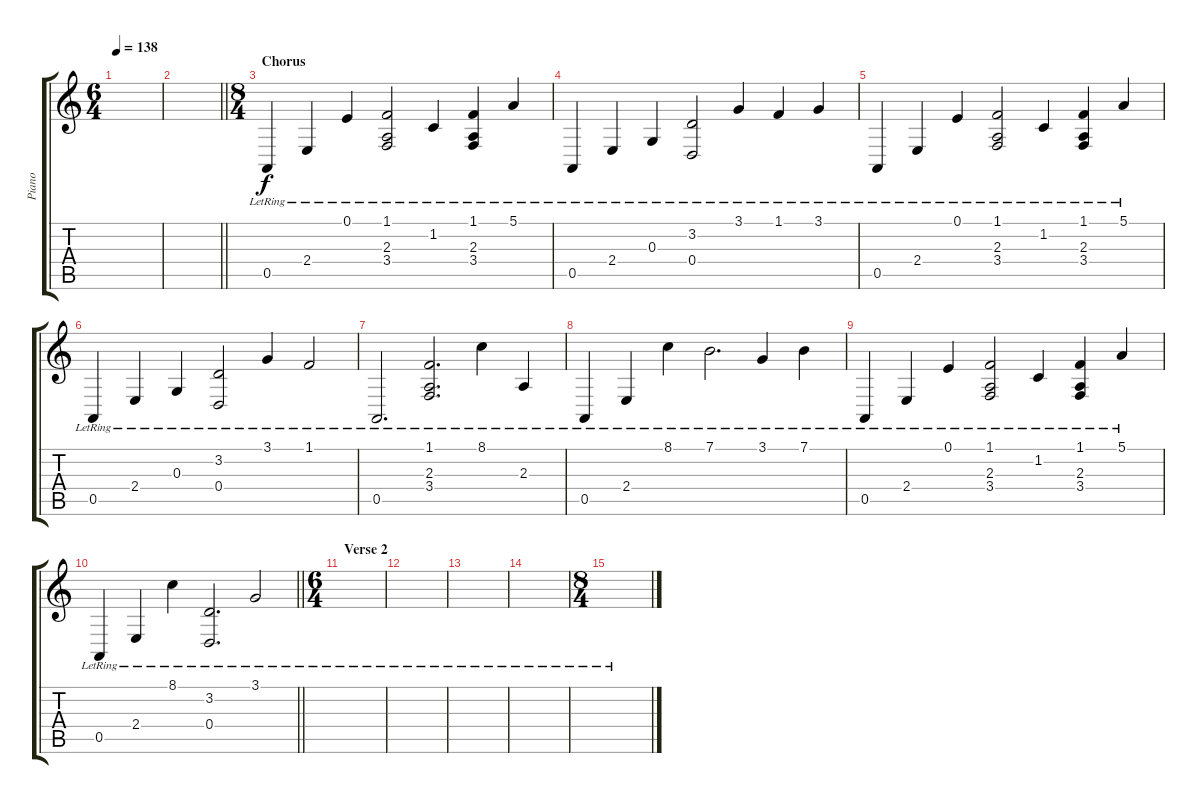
\track ("Piano" "Piano") {instrument acousticgrandpiano}
\staff {score tabs}
\tuning (E4 B3 G3 D3 A2 E2) {hide}
\ts (6 4)
\tempo 138
\clef g2
\ks c
|
\barLineRight lightlight
|
\ts (8 4)
\section ("" "Chorus")
0.5{lr}.4 2.4{lr}.4 0.1{lr}.4 (1.1{lr} 2.3{lr} 3.4{lr}).2 1.2{lr}.4 (1.1{lr} 2.3{lr} 3.4{lr}).4 5.1{lr}.4 |
0.5{lr}.4 2.4{lr}.4 0.3{lr}.4 (3.2{lr} 0.4{lr}).2 3.1{lr}.4 1.1{lr}.4 3.1{lr}.4 |
0.5{lr}.4 2.4{lr}.4 0.1{lr}.4 (1.1{lr} 2.3{lr} 3.4{lr}).2 1.2{lr}.4 (1.1{lr} 2.3{lr} 3.4{lr}).4 5.1{lr}.4 |
0.5{lr}.4 2.4{lr}.4 0.3{lr}.4 (3.2{lr} 0.4{lr}).2 3.1{lr}.4 1.1{lr}.2 |
0.5{lr}.2{d} (1.1{lr} 2.3{lr} 3.4{lr}).2{d} 8.1{lr}.4 2.3{lr}.4 |
0.5{lr}.4 2.4{lr}.4 8.1{lr}.4 7.1{lr}.2{d} 3.1{lr}.4 7.1{lr}.4 |
0.5{lr}.4 2.4{lr}.4 0.1{lr}.4 (1.1{lr} 2.3{lr} 3.4{lr}).2 1.2{lr}.4 (1.1{lr} 2.3{lr} 3.4{lr}).4 5.1{lr}.4 |
\barLineRight lightlight
0.5{lr}.4 2.4{lr}.4 8.1{lr}.4 (3.2{lr} 0.4{lr}).2{d} 3.1{lr}.2 |
\ts (6 4)
\section ("" "Verse 2")
|
|
|
|
\ts (8 4)
